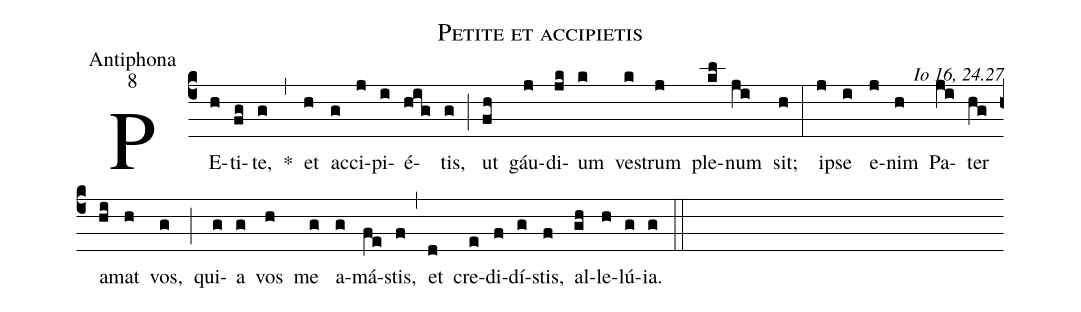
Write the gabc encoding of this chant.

name:Petite et accipietis;
office-part:Antiphona;
mode:8;
commentary:Io 16, 24.27;
%%
(c4)PE(h)ti(fg)te,(g) *(,) et(h) ac(g)ci(j)pi(i)é(hig)tis,(g) (;) ut(fh) gáu(j)di(jk)um(k) ve(k)strum(j) ple(kl)num(ji) sit;(h) (:) i(j)pse(i) e(j)nim(h) Pa(ji)ter(hg) a(hi)mat(h) vos,(g) (;) qui(g)a(g) vos(h) me(g) a(g)má(fe)stis,(f) (,) et(d) cre(e)di(f)dí­(g)stis,(f) al(gh)le(h)lú(g)ia.(g) (::)
